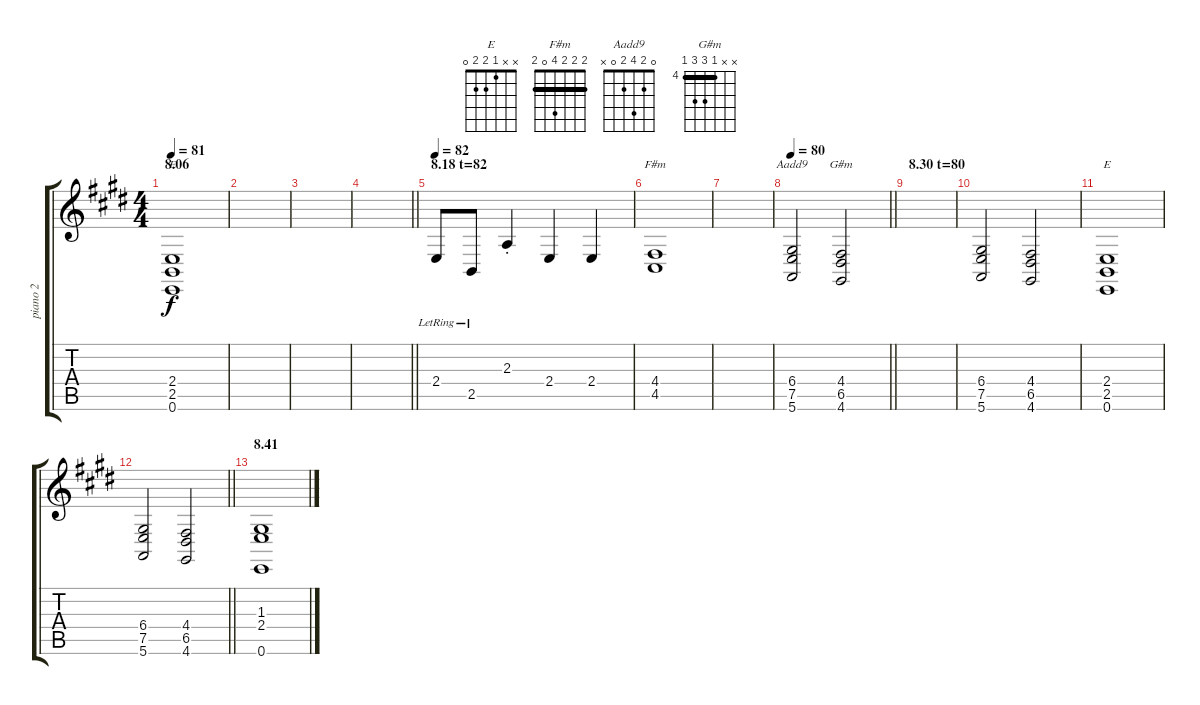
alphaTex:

\track ("piano 2" "piano 2") {instrument acousticgrandpiano}
\staff {score tabs}
\tuning (E4 B3 G3 D3 A2 E2) {hide}
\chord ("E" 0 0 1 2 2 0)
\chord ("F#m" 2 2 2 4 0 2) {barre 2}
\chord ("Aadd9" 0 2 4 2 0 x)
\chord ("G#m" x x 4 6 6 4) {firstfret 4 barre 4}
\chord ("E" x x 1 2 2 0)
\ts (4 4)
\section ("" "8.06")
\tempo 81
\clef g2
\ks e
(2.4 2.5 0.6).1{ch "E" dy f} |
|
|
\barLineRight lightlight
|
\section ("" "8.18 t=82")
\tempo 82
2.4{lr}.8 2.5{lr}.8 2.3{st}.4 2.4.4 2.4.4 |
(4.4 4.5).1{ch "F#m"} |
|
\tempo 80
\barLineRight lightlight
(6.4 7.5 5.6).2{ch "Aadd9"} (4.4 6.5 4.6).2{ch "G#m"} |
\section ("" "8.30 t=80")
|
(6.4 7.5 5.6).2 (4.4 6.5 4.6).2 |
(2.4 2.5 0.6).1{ch "E"} |
\barLineRight lightlight
(6.4 7.5 5.6).2 (4.4 6.5 4.6).2 |
\section ("" "8.41")
(1.3 2.4 0.6).1
